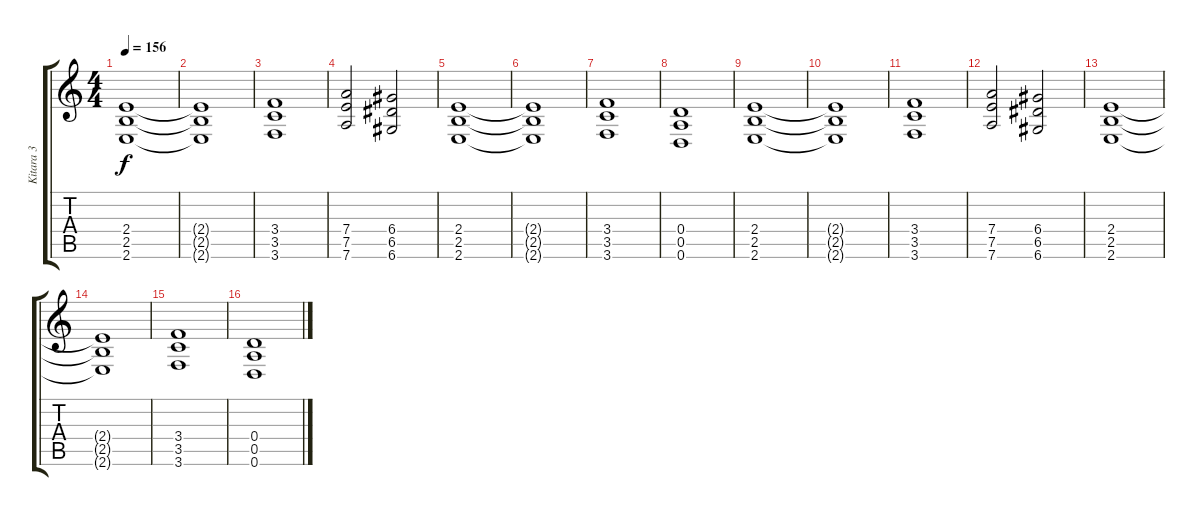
\track ("Kitara 3" "Kitara 3") {instrument distortionguitar}
\staff {score tabs}
\tuning (E4 B3 G3 D3 A2 D2) {hide}
\ts (4 4)
\tempo 156
\clef g2
\ks c
(2.4 2.5 2.6).1{dy f} |
(2.4{t} 2.5{t} 2.6{t}).1 |
(3.4 3.5 3.6).1 |
(7.4 7.5 7.6).2 (6.4 6.5 6.6).2 |
(2.4 2.5 2.6).1 |
(2.4{t} 2.5{t} 2.6{t}).1 |
(3.4 3.5 3.6).1 |
(0.4 0.5 0.6).1 |
(2.4 2.5 2.6).1 |
(2.4{t} 2.5{t} 2.6{t}).1 |
(3.4 3.5 3.6).1 |
(7.4 7.5 7.6).2 (6.4 6.5 6.6).2 |
(2.4 2.5 2.6).1 |
(2.4{t} 2.5{t} 2.6{t}).1 |
(3.4 3.5 3.6).1 |
(0.4 0.5 0.6).1
